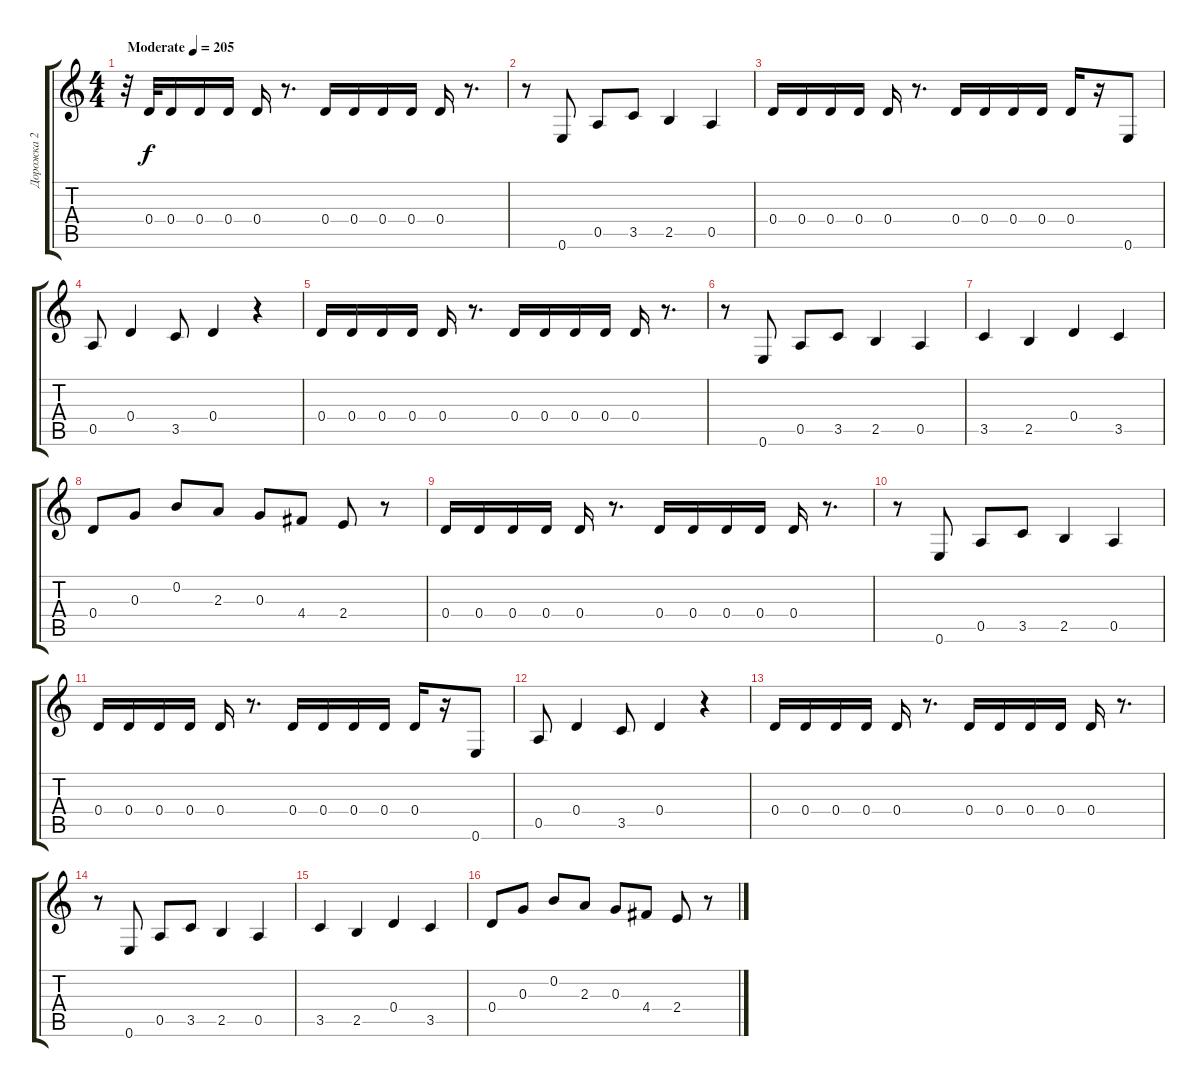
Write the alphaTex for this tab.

\track ("Дорожка 2" "Дорожка 2") {instrument distortionguitar}
\staff {score tabs}
\tuning (E4 B3 G3 D3 A2 E2) {hide}
\ts (4 4)
\tempo (205 "Moderate")
\clef g2
\ks c
r.32{dy f instrument distortionguitar} 0.4.32 0.4.16 0.4.16 0.4.16 0.4.16 r.8{d} 0.4.16 0.4.16 0.4.16 0.4.16 0.4.16 r.8{d} |
r.8 0.6.8 0.5.8 3.5.8 2.5.4 0.5.4 |
0.4.16 0.4.16 0.4.16 0.4.16 0.4.16 r.8{d} 0.4.16 0.4.16 0.4.16 0.4.16 0.4.16 r.16 0.6.8 |
0.5.8 0.4.4 3.5.8 0.4.4 r.4 |
0.4.16 0.4.16 0.4.16 0.4.16 0.4.16 r.8{d} 0.4.16 0.4.16 0.4.16 0.4.16 0.4.16 r.8{d} |
r.8 0.6.8 0.5.8 3.5.8 2.5.4 0.5.4 |
3.5.4 2.5.4 0.4.4 3.5.4 |
0.4.8 0.3.8 0.2.8 2.3.8 0.3.8 4.4.8 2.4.8 r.8 |
0.4.16 0.4.16 0.4.16 0.4.16 0.4.16 r.8{d} 0.4.16 0.4.16 0.4.16 0.4.16 0.4.16 r.8{d} |
r.8 0.6.8 0.5.8 3.5.8 2.5.4 0.5.4 |
0.4.16 0.4.16 0.4.16 0.4.16 0.4.16 r.8{d} 0.4.16 0.4.16 0.4.16 0.4.16 0.4.16 r.16 0.6.8 |
0.5.8 0.4.4 3.5.8 0.4.4 r.4 |
0.4.16 0.4.16 0.4.16 0.4.16 0.4.16 r.8{d} 0.4.16 0.4.16 0.4.16 0.4.16 0.4.16 r.8{d} |
r.8 0.6.8 0.5.8 3.5.8 2.5.4 0.5.4 |
3.5.4 2.5.4 0.4.4 3.5.4 |
0.4.8 0.3.8 0.2.8 2.3.8 0.3.8 4.4.8 2.4.8 r.8
